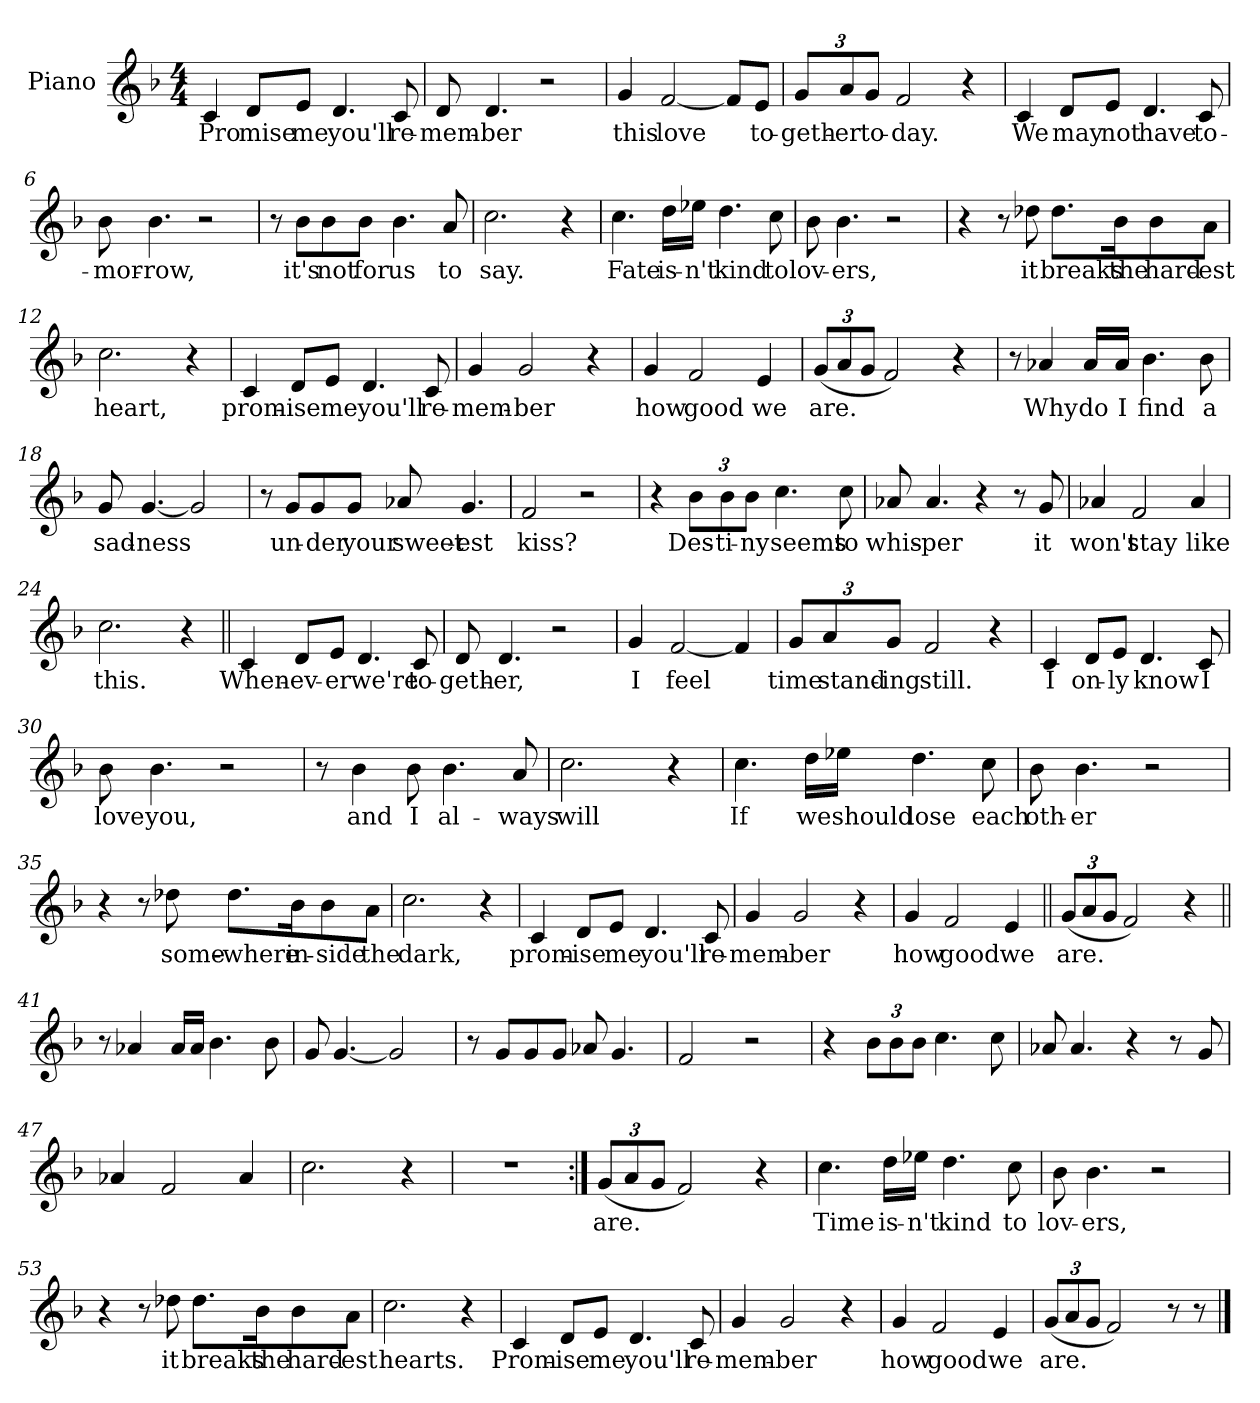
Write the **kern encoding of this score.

**kern	**text	**text
*part1	*part1	*part1
*staff1	*staff1	*staff1
*I"Piano	*	*
*I'Pno.	*	*
*clefG2	*	*
*k[b-]	*	*
*F:	*	*
*M4/4	*	*
=1	=1	=1
4c/	Pro	.
8d/L	mise	.
8e/J	me	.
4.d/	you'll	.
8c/	re-	.
=2	=2	=2
8d/	-mem-	.
4.d/	-ber	.
2r	.	.
=3	=3	=3
4g/	this	.
[2f/	love	.
8f/L]	.	.
8e/J	to-	.
=4	=4	=4
*Xbrackettup	*	*
12g/L	-geth-	.
12a/	-er	.
12g/J	to-	.
2f/	-day.	.
4r	.	.
!!LO:LB:g=z
=5	=5	=5
4c/	We	.
8d/L	may	.
8e/J	not	.
4.d/	have	.
8c/	to-	.
=6	=6	=6
8b-\	-mor-	.
4.b-\	-row,	.
2r	.	.
=7	=7	=7
8r	.	.
8b-\L	it's	.
8b-\	not	.
8b-\J	for	.
4.b-\	us	.
8a/	to	.
=8	=8	=8
2.cc\	say.	.
4r	.	.
!!LO:LB:g=z
=9	=9	=9
4.cc\	Fate	.
16dd\LL	is-	.
16ee-X\JJ	-n't	.
4.dd\	kind	.
8cc\	to	.
=10	=10	=10
8b-\	lov-	.
4.b-\	-ers,	.
2r	.	.
=11	=11	=11
4r	.	.
8r	.	.
8dd-X\	it	.
8.dd-\L	breaks	.
16b-\K	the	.
8b-\	hard-	.
8a\J	-est	.
=12	=12	=12
2.cc\	heart,	.
4r	.	.
!!LO:LB:g=z
=13	=13	=13
4c/	prom-	.
8d/L	-ise	.
8e/J	me	.
4.d/	you'll	.
8c/	re-	.
=14	=14	=14
4g/	-mem-	.
2g/	-ber	.
4r	.	.
=15	=15	=15
4g/	how	.
2f/	good	.
4e/	we	.
=16	=16	=16
(12g/L	are.	.
12a/	.	.
12g/J	.	.
2f/)	.	.
4r	.	.
!!LO:LB:g=z
=17	=17	=17
8r	.	.
4a-X/	Why	.
16a-/LL	do	.
16a-/JJ	I	.
4.b-\	find	.
8b-\	a	.
=18	=18	=18
8g/	sad-	.
[4.g/	-ness	.
2g/]	.	.
=19	=19	=19
8r	.	.
8g/L	un-	.
8g/	-der	.
8g/J	your	.
8a-X/	sweet-	.
4.g/	-est	.
=20	=20	=20
2f/	kiss?	.
2r	.	.
!!LO:LB:g=z
=21	=21	=21
4r	.	.
12b-\L	Des-	.
12b-\	-ti-	.
12b-\J	-ny	.
4.cc\	seems	.
8cc\	to	.
=22	=22	=22
8a-X/	whis-	.
4.a-/	-per	.
4r	.	.
8r	.	.
8g/	it	.
=23	=23	=23
4a-X/	won't	.
2f/	stay	.
4a-/	like	.
=24	=24	=24
2.cc\	this.	.
4r	.	.
!!LO:LB:g=z
=25||	=25||	=25||
4c/	When-	.
8d/L	-ev-	.
8e/J	-er	.
4.d/	we're	.
8c/	to-	.
=26	=26	=26
8d/	-geth-	.
4.d/	-er,	.
2r	.	.
=27	=27	=27
4g/	I	.
[2f/	feel	.
4f/]	.	.
=28	=28	=28
12g/L	time	.
12a/	stand-	.
12g/J	-ing	.
2f/	still.	.
4r	.	.
!!LO:LB:g=z
=29	=29	=29
4c/	I	.
8d/L	on-	.
8e/J	-ly	.
4.d/	know	.
8c/	I	.
=30	=30	=30
8b-\	love	.
4.b-\	you,	.
2r	.	.
=31	=31	=31
8r	.	.
4b-\	and	.
8b-\	I	.
4.b-\	al-	.
8a/	-ways	.
=32	=32	=32
2.cc\	will	.
4r	.	.
!!LO:PB:g=z
=33	=33	=33
4.cc\	If	.
16dd\LL	we	.
16ee-X\JJ	should	.
4.dd\	lose	.
8cc\	each	.
=34	=34	=34
8b-\	oth-	.
4.b-\	-er	.
2r	.	.
=35	=35	=35
4r	.	.
8r	.	.
8dd-X\	some-	.
8.dd-\L	-where	.
16b-\K	in-	.
8b-\	-side	.
8a\J	the	.
=36	=36	=36
2.cc\	dark,	.
4r	.	.
!!LO:LB:g=z
=37	=37	=37
4c/	prom-	.
8d/L	-ise	.
8e/J	me	.
4.d/	you'll	.
8c/	re-	.
=38	=38	=38
4g/	-mem-	.
2g/	-ber	.
4r	.	.
=39	=39	=39
4g/	how	.
2f/	good	.
4e/	we	.
=40||	=40||	=40||
(12g/L	are.	.
12a/	.	.
12g/J	.	.
2f/)	.	.
4r	.	.
!!LO:LB:g=z
=41||	=41||	=41||
8r	.	.
4a-X/	.	.
16a-/LL	.	.
16a-/JJ	.	.
4.b-\	.	.
8b-\	.	.
=42	=42	=42
8g/	.	.
[4.g/	.	.
2g/]	.	.
=43	=43	=43
8r	.	.
8g/L	.	.
8g/	.	.
8g/J	.	.
8a-X/	.	.
4.g/	.	.
=44	=44	=44
2f/	.	.
2r	.	.
!!LO:LB:g=z
=45	=45	=45
4r	.	.
12b-\L	.	.
12b-\	.	.
12b-\J	.	.
4.cc\	.	.
8cc\	.	.
=46	=46	=46
8a-X/	.	.
4.a-/	.	.
4r	.	.
8r	.	.
8g/	.	.
=47	=47	=47
4a-X/	.	.
2f/	.	.
4a-/	.	.
=48	=48	=48
2.cc\	.	.
4r	.	.
=49	=49	=49
1r	.	.
!!LO:LB:g=z
=50:|!	=50:|!	=50:|!
(12g/L	are.	.
12a/	.	.
12g/J	.	.
2f/)	.	.
4r	.	.
=51	=51	=51
4.cc\	Time	.
16dd\LL	is-	.
16ee-X\JJ	-n't	.
4.dd\	kind	.
8cc\	to	.
=52	=52	=52
8b-\	lov-	.
4.b-\	-ers,	.
2r	.	.
=53	=53	=53
4r	.	.
8r	.	.
8dd-X\	it	.
8.dd-\L	breaks	.
16b-\K	the	.
8b-\	hard-	.
8a\J	-est	.
!!LO:LB:g=z
=54	=54	=54
2.cc\	hearts.	.
4r	.	.
=55	=55	=55
4c/	Prom-	.
8d/L	-ise	.
8e/J	me	.
4.d/	you'll	.
8c/	re-	.
=56	=56	=56
4g/	-mem-	.
2g/	-ber	.
4r	.	.
=57	=57	=57
4g/	how	.
2f/	good	.
4e/	we	.
=58	=58	=58
(12g/L	are.	.
12a/	.	.
12g/J	.	.
2f/)	.	.
8r	.	.
8r	.	.
==	==	==
*-	*-	*-
